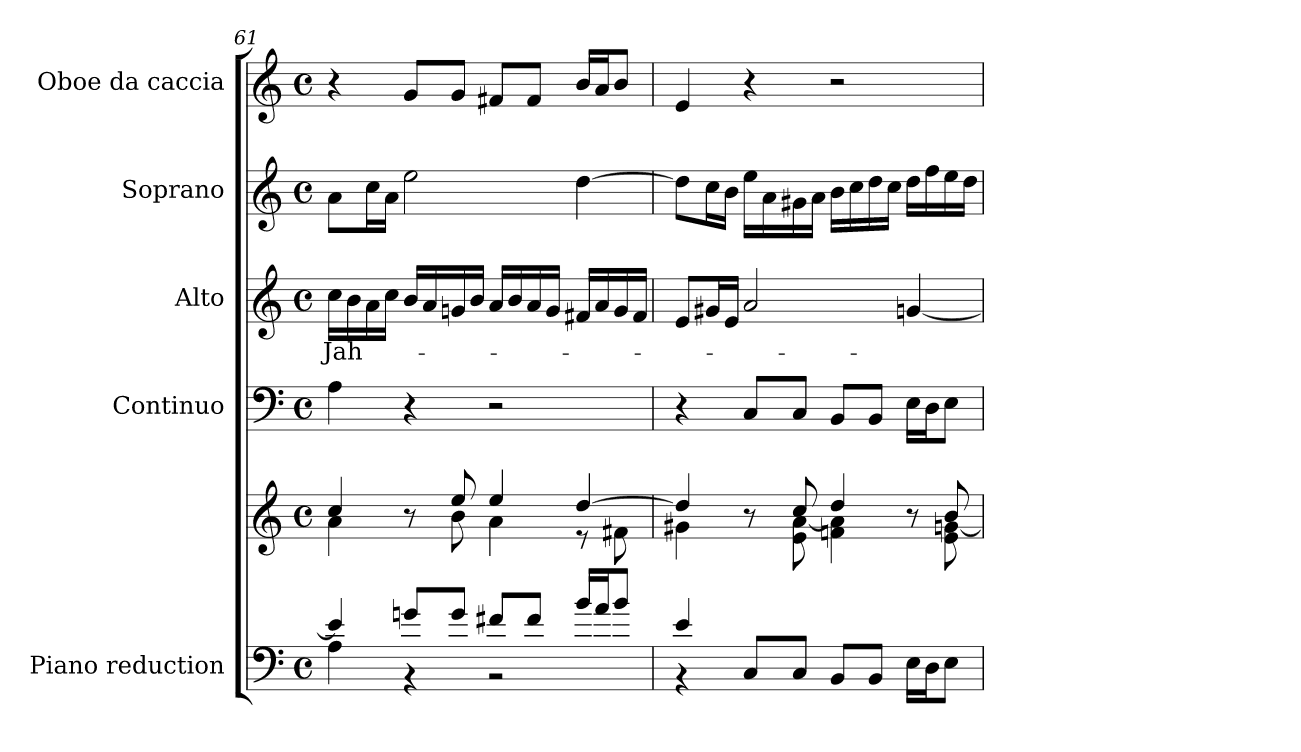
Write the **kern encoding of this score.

**kern	**kern	**kern	**kern	**text	**kern	**kern
*part5	*part5	*part4	*part3	*part3	*part2	*part1
*staff6	*staff5	*staff4	*staff3	*staff3	*staff2	*staff1
*I"Piano reduction	*	*I"Continuo	*I"Alto	*	*I"Soprano	*I"Oboe da caccia
*I'Pno	*	*	*	*	*	*I'Ob
!!LO:LB:g=z
*clefF4	*clefG2	*clefF4	*clefG2	*	*clefG2	*clefG2
*k[]	*k[]	*k[]	*k[]	*	*k[]	*k[]
*M4/4	*M4/4	*M4/4	*M4/4	*	*M4/4	*M4/4
*met(c)	*met(c)	*met(c)	*met(c)	*	*met(c)	*met(c)
=61	=61	=61	=61	=61	=61	=61
*^	*^	*	*	*	*	*
!	!	!	!	!	!	!LO:LY:b	!	!
4e/]	4A\	4cc/	4a\	4A\	16cc\LL	Jah-	8a\L	4r
.	.	.	.	.	16b\	.	.	.
.	.	.	.	.	16a\	.	16cc\L	.
.	.	.	.	.	16cc\JJ	.	16a\JJ	.
8gn/L	4r	8r	8ryy	4r	16b/LL	.	2ee\	8g/L
.	.	.	.	.	16a/	.	.	.
8g/J	.	8ee/	8b\	.	16gn/	.	.	8g/J
.	.	.	.	.	16b/JJ	.	.	.
8f#X/L	2r	4ee/	4a\	2r	16a/LL	.	.	8f#X/L
.	.	.	.	.	16b/	.	.	.
8f#/J	.	.	.	.	16a/	.	.	8f#/J
.	.	.	.	.	16g/JJ	.	.	.
16b/LL	.	[4dd/	8r	.	16f#X/LL	.	[4dd\	16b/LL
16a/J	.	.	.	.	16a/	.	.	16a/J
8b/J	.	.	8f#X\	.	16g/	.	.	8b/J
.	.	.	.	.	16f#/JJ	.	.	.
=62	=62	=62	=62	=62	=62	=62	=62	=62
4e/	4r	4dd/]	4g#X\	4r	8e/L	.	8dd\L]	4e/
.	.	.	.	.	16g#X/L	.	16cc\L	.
.	.	.	.	.	16e/JJ	.	16b\JJ	.
8C/L	4ryy	8r	8ryy	8C/L	2a/	.	16ee\LL	4r
.	.	.	.	.	.	.	16a\	.
8C/J	.	8cc/	8e\ [8a\	8C/J	.	.	16g#X\	.
.	.	.	.	.	.	.	16a\JJ	.
8BB/L	2ryy	4dd/	4fn\ 4a\]	8BB/L	.	.	16b\LL	2r
.	.	.	.	.	.	.	16cc\	.
8BB/J	.	.	.	8BB/J	.	.	16dd\	.
.	.	.	.	.	.	.	16cc\JJ	.
16E\LL	.	8r	8ryy	16E\LL	[4gn/	.	16dd\LL	.
16D\J	.	.	.	16D\J	.	.	16ff\	.
8E\J	.	8b/	8e\ [8gn\	8E\J	.	.	16ee\	.
.	.	.	.	.	.	.	16dd\JJ	.
*v	*v	*	*	*	*	*	*	*
*	*v	*v	*	*	*	*	*
=	=	=	=	=	=	=
*-	*-	*-	*-	*-	*-	*-
